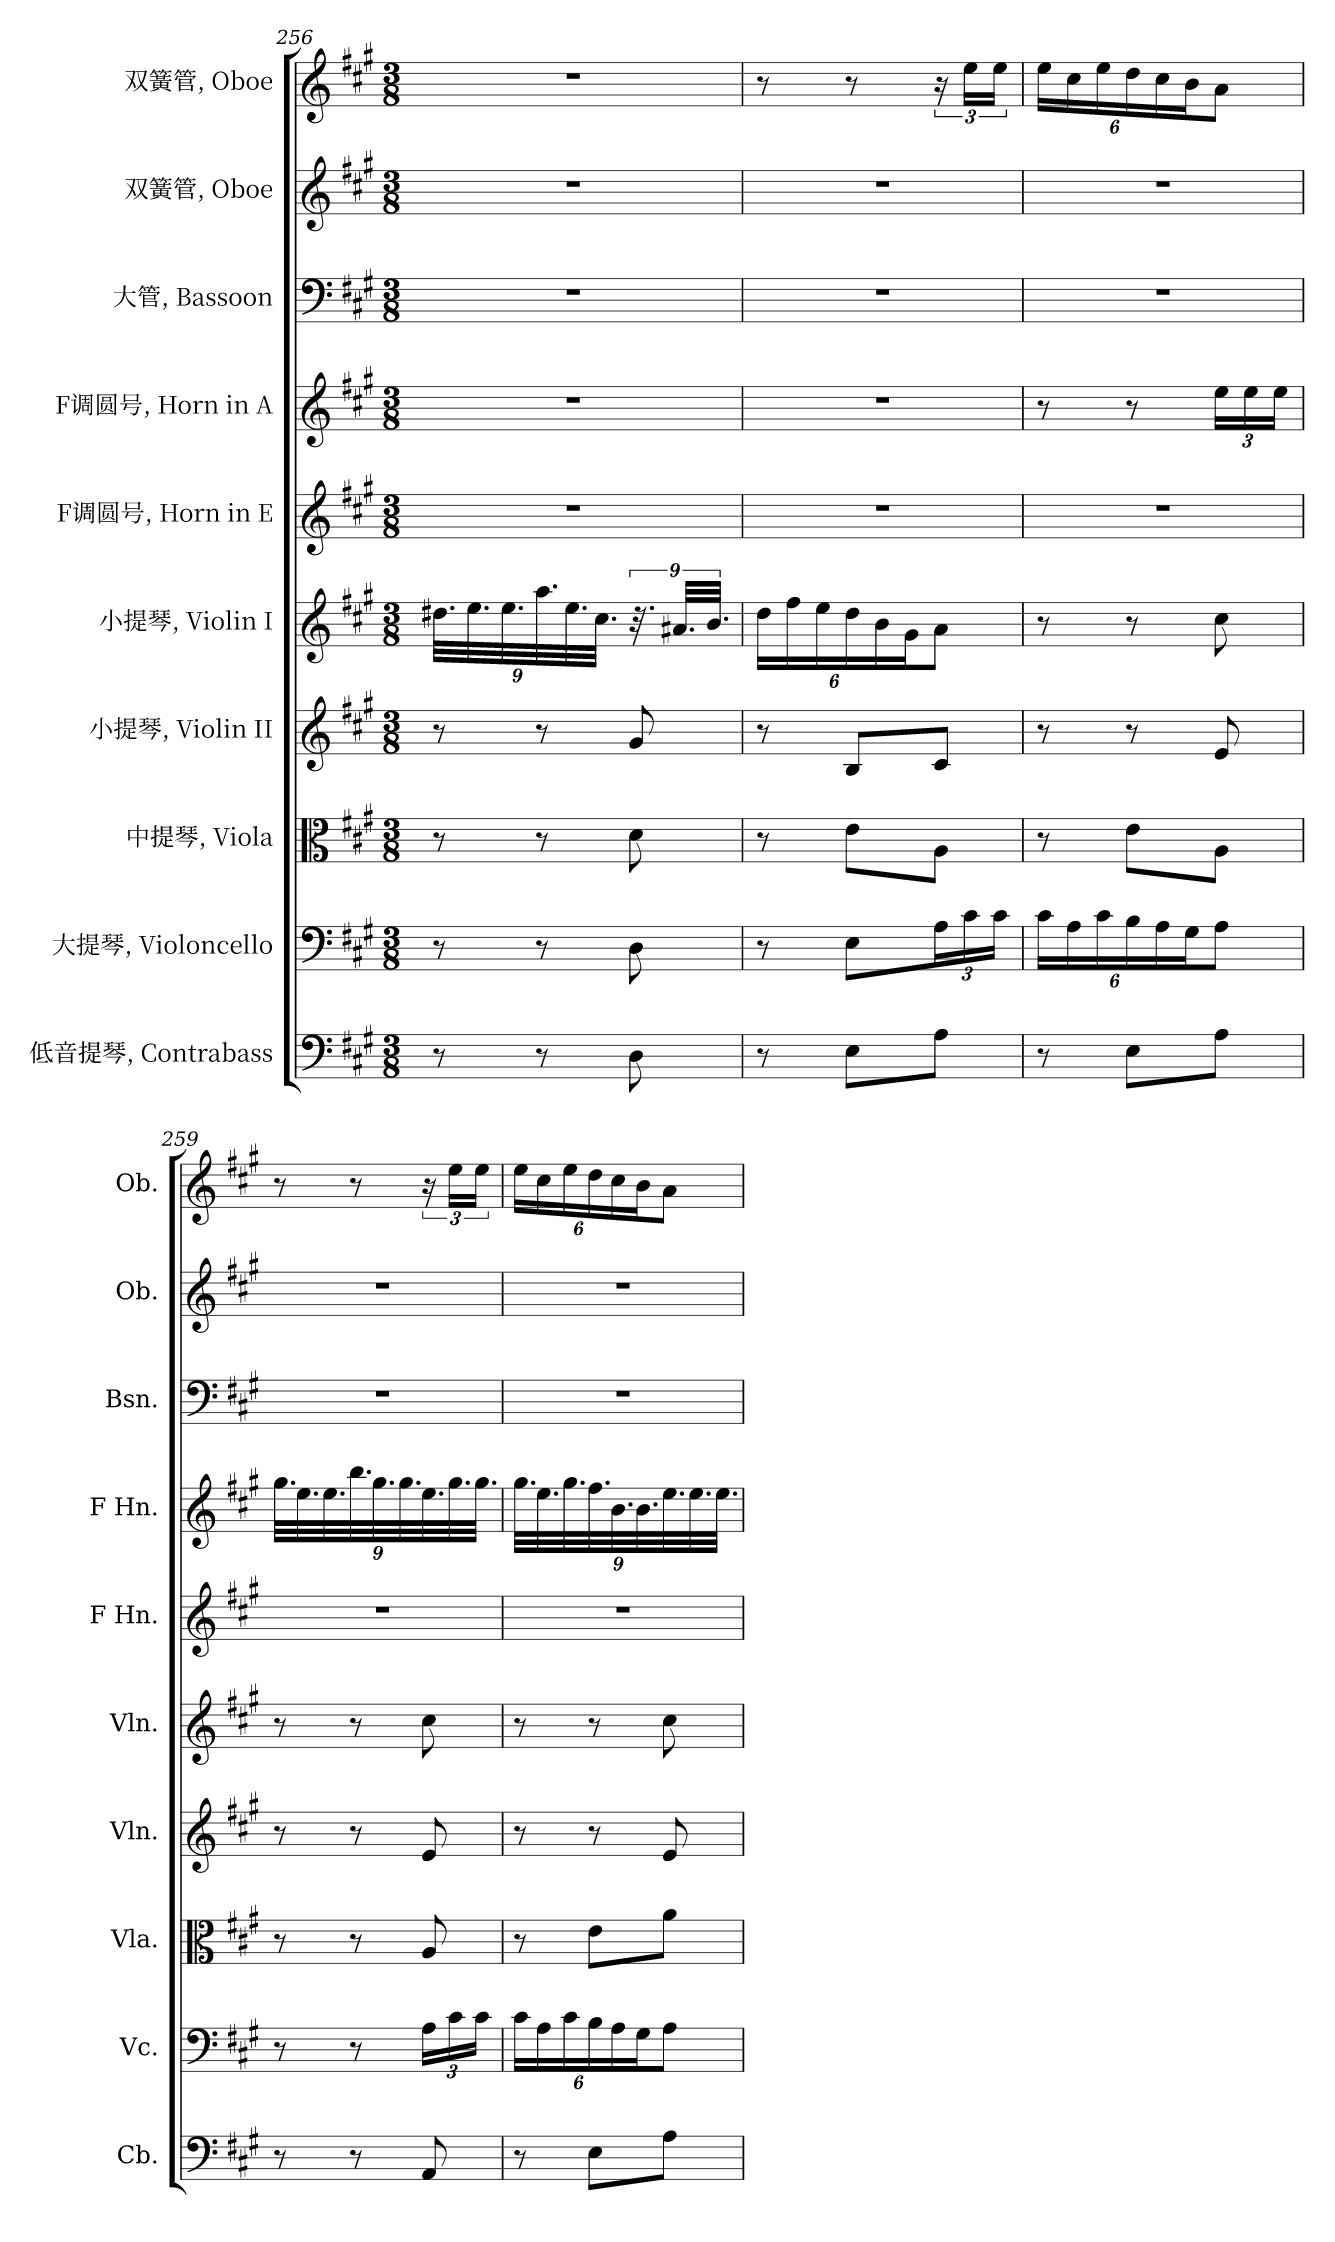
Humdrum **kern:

**kern	**kern	**kern	**kern	**kern	**kern	**kern	**kern	**kern	**kern
*part10	*part9	*part8	*part7	*part6	*part5	*part4	*part3	*part2	*part1
*staff10	*staff9	*staff8	*staff7	*staff6	*staff5	*staff4	*staff3	*staff2	*staff1
*I"低音提琴, Contrabass	*I"大提琴, Violoncello	*I"中提琴, Viola	*I"小提琴, Violin II	*I"小提琴, Violin I	*I"F调圆号, Horn in E	*I"F调圆号, Horn in A	*I"大管, Bassoon	*I"双簧管, Oboe	*I"双簧管, Oboe
*I'Cb.	*I'Vc.	*I'Vla.	*I'Vln.	*I'Vln.	*I'F Hn.	*I'F Hn.	*I'Bsn.	*I'Ob.	*I'Ob.
!!LO:PB:g=z
*clefF4	*clefF4	*clefC3	*clefG2	*clefG2	*clefG2	*clefG2	*clefF4	*clefG2	*clefG2
*ITrd7c12	*	*	*	*	*ITrd4c7	*ITrd4c7	*	*	*
*k[f#c#g#]	*k[f#c#g#]	*k[f#c#g#]	*k[f#c#g#]	*k[f#c#g#]	*k[f#c#]	*k[f#c#]	*k[f#c#g#]	*k[f#c#g#]	*k[f#c#g#]
*M3/8	*M3/8	*M3/8	*M3/8	*M3/8	*M3/8	*M3/8	*M3/8	*M3/8	*M3/8
=256	=256	=256	=256	=256	=256	=256	=256	=256	=256
8r	8r	8r	8r	36.dd#X\LLL	4.r	4.r	4.r	4.r	4.r
.	.	.	.	36.ee\	.	.	.	.	.
.	.	.	.	36.ee\	.	.	.	.	.
8r	8r	8r	8r	36.aa\	.	.	.	.	.
.	.	.	.	36.ee\	.	.	.	.	.
.	.	.	.	36.cc#\JJJ	.	.	.	.	.
8DD\	8D\	8d\	8g#/	36.r	.	.	.	.	.
.	.	.	.	36.a#X/LLL	.	.	.	.	.
.	.	.	.	36.b/JJJ	.	.	.	.	.
=257	=257	=257	=257	=257	=257	=257	=257	=257	=257
*	*	*	*	*Xbrackettup	*	*	*	*	*
8r	8r	8r	8r	24dd\LL	4.r	4.r	4.r	4.r	8r
.	.	.	.	24ff#\	.	.	.	.	.
.	.	.	.	24ee\	.	.	.	.	.
8EE\L	8E\L	8e\L	8B/L	24dd\	.	.	.	.	8r
.	.	.	.	24b\	.	.	.	.	.
.	.	.	.	24g#\J	.	.	.	.	.
*	*Xbrackettup	*	*	*	*	*	*	*	*
8AA\J	24A\L	8A\J	8c#/J	8a\J	.	.	.	.	24r
.	24c#\	.	.	.	.	.	.	.	24ee\LL
.	24c#\JJ	.	.	.	.	.	.	.	24ee\JJ
=258	=258	=258	=258	=258	=258	=258	=258	=258	=258
*	*	*	*	*	*	*	*	*	*Xbrackettup
8r	24c#\LL	8r	8r	8r	4.r	8r	4.r	4.r	24ee\LL
.	24A\	.	.	.	.	.	.	.	24cc#\
.	24c#\	.	.	.	.	.	.	.	24ee\
8EE\L	24B\	8e\L	8r	8r	.	8r	.	.	24dd\
.	24A\	.	.	.	.	.	.	.	24cc#\
.	24G#\J	.	.	.	.	.	.	.	24b\J
*	*	*	*	*	*	*Xbrackettup	*	*	*
8AA\J	8A\J	8A\J	8e/	8cc#\	.	24a\LL	.	.	8a\J
.	.	.	.	.	.	24a\	.	.	.
.	.	.	.	.	.	24a\JJ	.	.	.
!!LO:PB:g=z
=259	=259	=259	=259	=259	=259	=259	=259	=259	=259
8r	8r	8r	8r	8r	4.r	36.cc#\LLL	4.r	4.r	8r
.	.	.	.	.	.	36.a\	.	.	.
.	.	.	.	.	.	36.a\	.	.	.
8r	8r	8r	8r	8r	.	36.ee\	.	.	8r
.	.	.	.	.	.	36.cc#\	.	.	.
.	.	.	.	.	.	36.cc#\	.	.	.
*	*	*	*	*	*	*	*	*	*brackettup
8AAA/	24A\LL	8A/	8e/	8cc#\	.	36.a\	.	.	24r
.	24c#\	.	.	.	.	36.cc#\	.	.	24ee\LL
.	24c#\JJ	.	.	.	.	36.cc#\JJJ	.	.	24ee\JJ
=260	=260	=260	=260	=260	=260	=260	=260	=260	=260
*	*	*	*	*	*	*	*	*	*Xbrackettup
8r	24c#\LL	8r	8r	8r	4.r	36.cc#\LLL	4.r	4.r	24ee\LL
.	24A\	.	.	.	.	36.a\	.	.	24cc#\
.	24c#\	.	.	.	.	36.cc#\	.	.	24ee\
8EE\L	24B\	8e\L	8r	8r	.	36.b\	.	.	24dd\
.	24A\	.	.	.	.	36.e\	.	.	24cc#\
.	24G#\J	.	.	.	.	36.e\	.	.	24b\J
8AA\J	8A\J	8a\J	8e/	8cc#\	.	36.a\	.	.	8a\J
.	.	.	.	.	.	36.a\	.	.	.
.	.	.	.	.	.	36.a\JJJ	.	.	.
=	=	=	=	=	=	=	=	=	=
*-	*-	*-	*-	*-	*-	*-	*-	*-	*-
